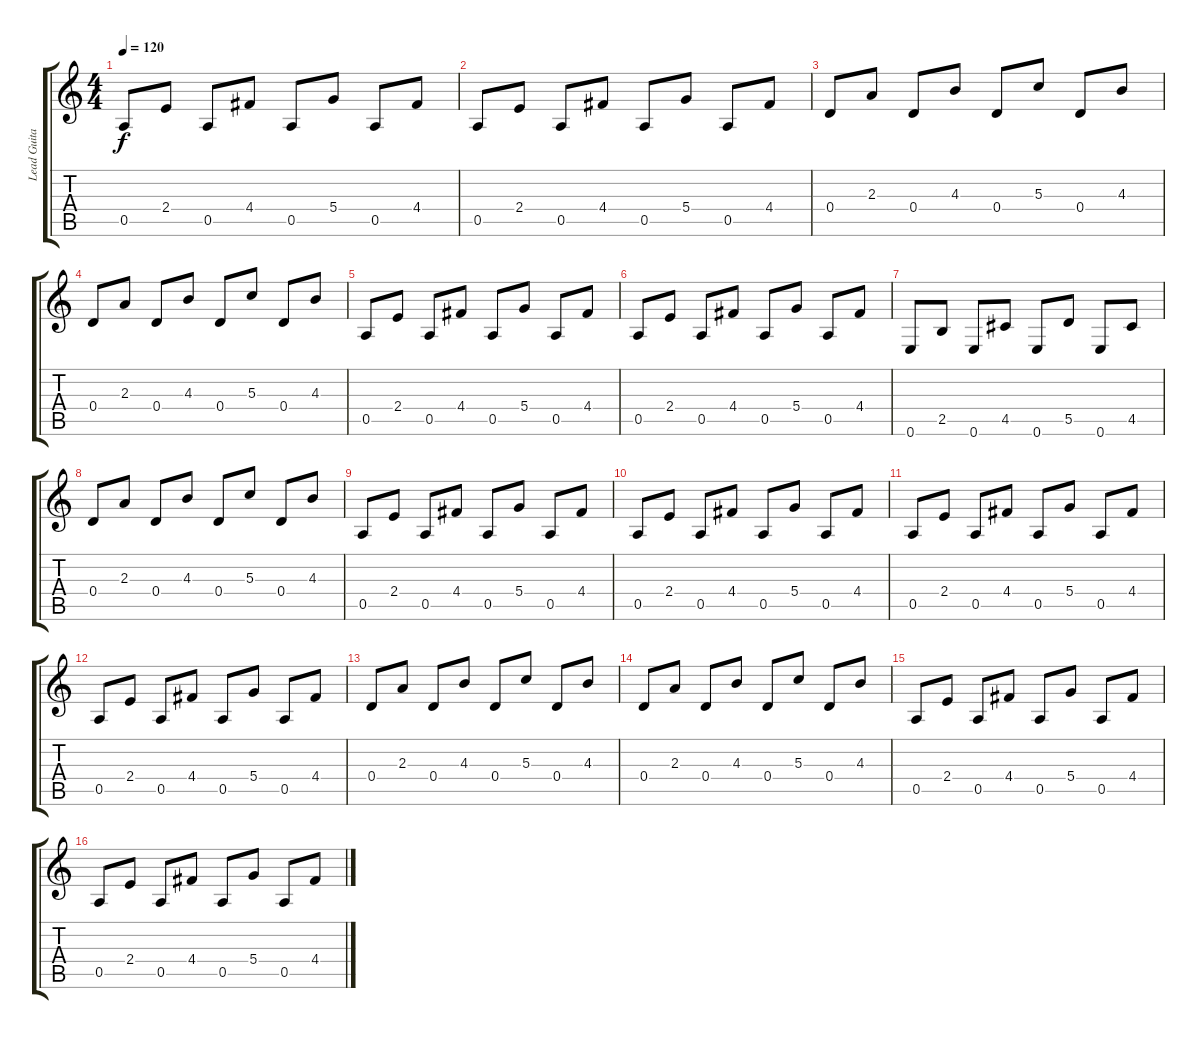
\track ("Lead Guitar" "Lead Guita") {instrument electricguitarjazz}
\staff {score tabs}
\tuning (E4 B3 G3 D3 A2 E2) {hide}
\ts (4 4)
\tempo 120
\clef g2
\ks c
0.5.8{dy f} 2.4.8 0.5.8 4.4.8 0.5.8 5.4.8 0.5.8 4.4.8 |
0.5.8 2.4.8 0.5.8 4.4.8 0.5.8 5.4.8 0.5.8 4.4.8 |
0.4.8 2.3.8 0.4.8 4.3.8 0.4.8 5.3.8 0.4.8 4.3.8 |
0.4.8 2.3.8 0.4.8 4.3.8 0.4.8 5.3.8 0.4.8 4.3.8 |
0.5.8 2.4.8 0.5.8 4.4.8 0.5.8 5.4.8 0.5.8 4.4.8 |
0.5.8 2.4.8 0.5.8 4.4.8 0.5.8 5.4.8 0.5.8 4.4.8 |
0.6.8 2.5.8 0.6.8 4.5.8 0.6.8 5.5.8 0.6.8 4.5.8 |
0.4.8 2.3.8 0.4.8 4.3.8 0.4.8 5.3.8 0.4.8 4.3.8 |
0.5.8 2.4.8 0.5.8 4.4.8 0.5.8 5.4.8 0.5.8 4.4.8 |
0.5.8 2.4.8 0.5.8 4.4.8 0.5.8 5.4.8 0.5.8 4.4.8 |
0.5.8 2.4.8 0.5.8 4.4.8 0.5.8 5.4.8 0.5.8 4.4.8 |
0.5.8 2.4.8 0.5.8 4.4.8 0.5.8 5.4.8 0.5.8 4.4.8 |
0.4.8 2.3.8 0.4.8 4.3.8 0.4.8 5.3.8 0.4.8 4.3.8 |
0.4.8 2.3.8 0.4.8 4.3.8 0.4.8 5.3.8 0.4.8 4.3.8 |
0.5.8 2.4.8 0.5.8 4.4.8 0.5.8 5.4.8 0.5.8 4.4.8 |
0.5.8 2.4.8 0.5.8 4.4.8 0.5.8 5.4.8 0.5.8 4.4.8
